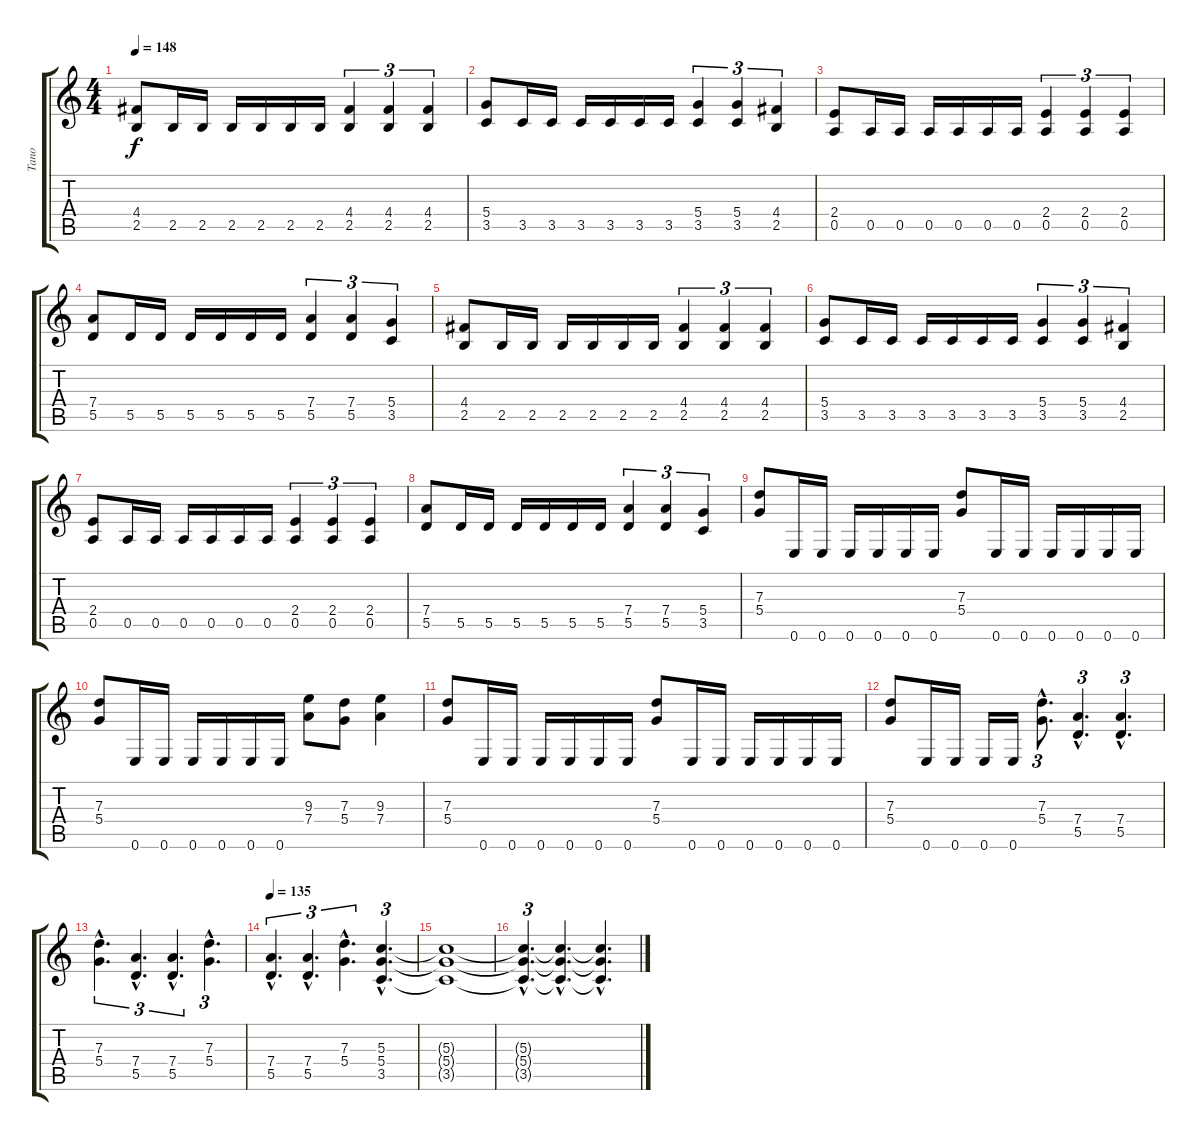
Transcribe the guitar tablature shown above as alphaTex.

\track ("Tano" "Tano") {instrument overdrivenguitar}
\staff {score tabs}
\tuning (E4 B3 G3 D3 A2 E2) {hide}
\ts (4 4)
\tempo 148
\clef g2
\ks c
(4.4 2.5).8{dy f} 2.5.16 2.5.16 2.5.16 2.5.16 2.5.16 2.5.16 (4.4 2.5).4{tu (3 2)} (4.4 2.5).4{tu (3 2)} (4.4 2.5).4{tu (3 2)} |
(5.4 3.5).8 3.5.16 3.5.16 3.5.16 3.5.16 3.5.16 3.5.16 (5.4 3.5).4{tu (3 2)} (5.4 3.5).4{tu (3 2)} (4.4 2.5).4{tu (3 2)} |
(2.4 0.5).8 0.5.16 0.5.16 0.5.16 0.5.16 0.5.16 0.5.16 (2.4 0.5).4{tu (3 2)} (2.4 0.5).4{tu (3 2)} (2.4 0.5).4{tu (3 2)} |
(7.4 5.5).8 5.5.16 5.5.16 5.5.16 5.5.16 5.5.16 5.5.16 (7.4 5.5).4{tu (3 2)} (7.4 5.5).4{tu (3 2)} (5.4 3.5).4{tu (3 2)} |
(4.4 2.5).8 2.5.16 2.5.16 2.5.16 2.5.16 2.5.16 2.5.16 (4.4 2.5).4{tu (3 2)} (4.4 2.5).4{tu (3 2)} (4.4 2.5).4{tu (3 2)} |
(5.4 3.5).8 3.5.16 3.5.16 3.5.16 3.5.16 3.5.16 3.5.16 (5.4 3.5).4{tu (3 2)} (5.4 3.5).4{tu (3 2)} (4.4 2.5).4{tu (3 2)} |
(2.4 0.5).8 0.5.16 0.5.16 0.5.16 0.5.16 0.5.16 0.5.16 (2.4 0.5).4{tu (3 2)} (2.4 0.5).4{tu (3 2)} (2.4 0.5).4{tu (3 2)} |
(7.4 5.5).8 5.5.16 5.5.16 5.5.16 5.5.16 5.5.16 5.5.16 (7.4 5.5).4{tu (3 2)} (7.4 5.5).4{tu (3 2)} (5.4 3.5).4{tu (3 2)} |
(7.3 5.4).8 0.6.16 0.6.16 0.6.16 0.6.16 0.6.16 0.6.16 (7.3 5.4).8 0.6.16 0.6.16 0.6.16 0.6.16 0.6.16 0.6.16 |
(7.3 5.4).8 0.6.16 0.6.16 0.6.16 0.6.16 0.6.16 0.6.16 (9.3 7.4).8 (7.3 5.4).8 (9.3 7.4).4 |
(7.3 5.4).8 0.6.16 0.6.16 0.6.16 0.6.16 0.6.16 0.6.16 (7.3 5.4).8 0.6.16 0.6.16 0.6.16 0.6.16 0.6.16 0.6.16 |
(7.3 5.4).8 0.6.16 0.6.16 0.6.16 0.6.16 (7.3{hac} 5.4{hac}).8{d tu (3 2)} (7.4{hac} 5.5{hac}).4{d tu (3 2)} (7.4{hac} 5.5{hac}).4{d tu (3 2)} |
(7.3{hac} 5.4{hac}).4{d tu (3 2)} (7.4{hac} 5.5{hac}).4{d tu (3 2)} (7.4{hac} 5.5{hac}).4{d tu (3 2)} (7.3{hac} 5.4{hac}).4{d tu (3 2)} |
\tempo 135
(7.4{hac} 5.5{hac}).4{d tu (3 2)} (7.4{hac} 5.5{hac}).4{d tu (3 2)} (7.3{hac} 5.4{hac}).4{d tu (3 2)} (5.3{hac} 5.4{hac} 3.5{hac}).4{d tu (3 2)} |
(5.3{t} 5.4{t} 3.5{t}).1 |
(5.3{hac t} 5.4{hac t} 3.5{hac t}).4{d tu (3 2)} (5.3{hac t} 5.4{hac t} 3.5{hac t}).4{d} (5.3{hac t} 5.4{hac t} 3.5{hac t}).4{d}
